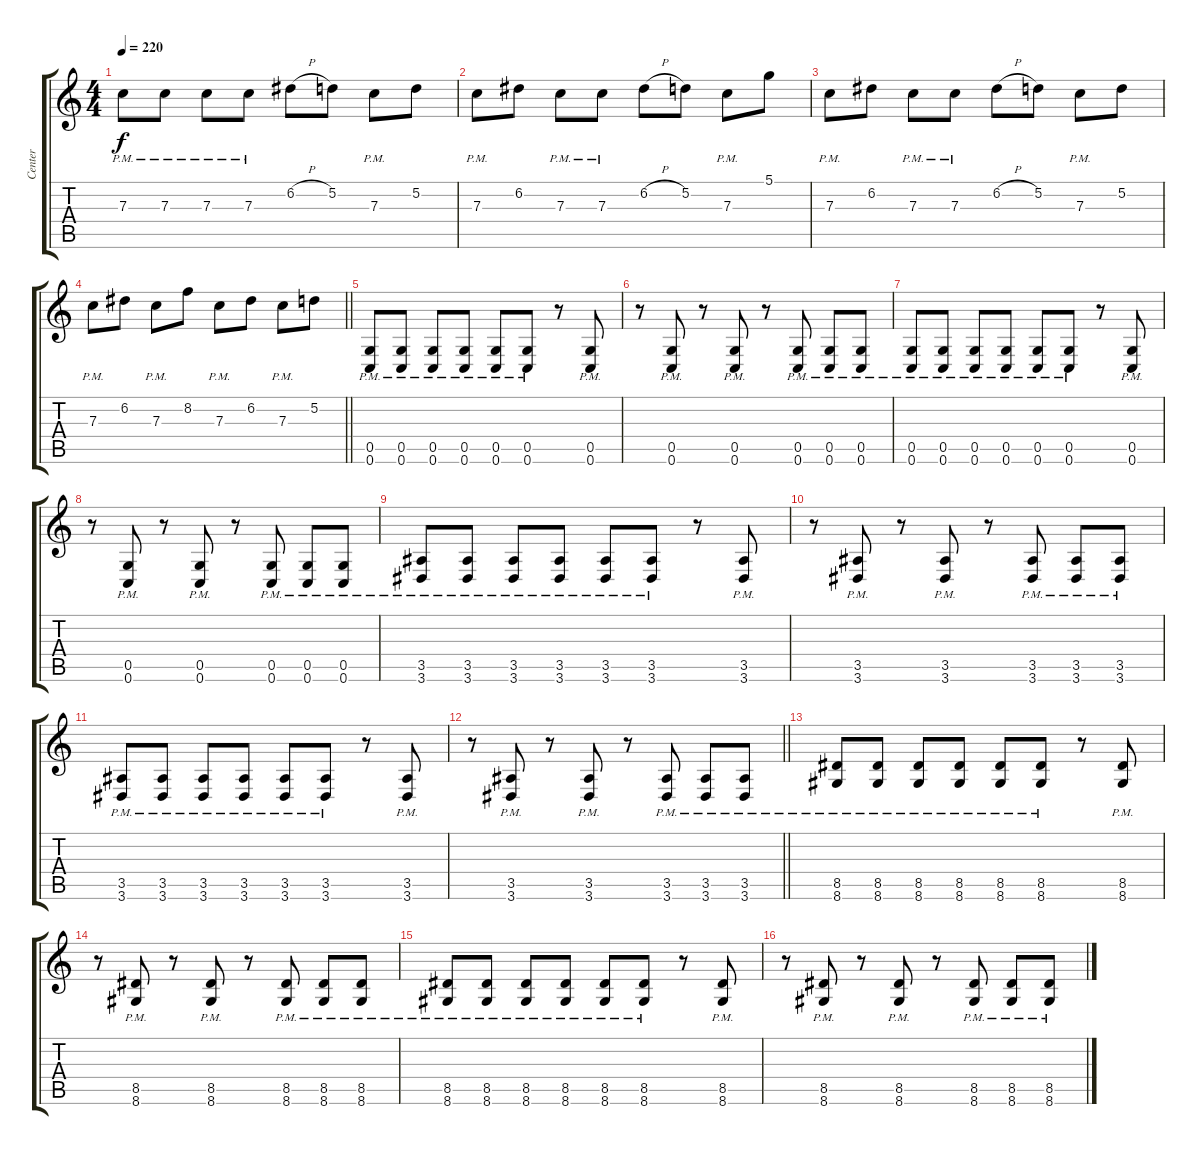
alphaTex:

\track ("Center" "Center") {instrument distortionguitar}
\staff {score tabs}
\tuning (D4 A3 F3 C3 G2 C2) {hide}
\ts (4 4)
\tempo 220
\clef g2
\ks c
7.3{pm}.8{dy f} 7.3{pm}.8 7.3{pm}.8 7.3{pm}.8 6.2{h}.8 5.2.8 7.3{pm}.8 5.2.8 |
7.3{pm}.8 6.2.8 7.3{pm}.8 7.3{pm}.8 6.2{h}.8 5.2.8 7.3{pm}.8 5.1.8 |
7.3{pm}.8 6.2.8 7.3{pm}.8 7.3{pm}.8 6.2{h}.8 5.2.8 7.3{pm}.8 5.2.8 |
\barLineRight lightlight
7.3{pm}.8 6.2.8 7.3{pm}.8 8.2.8 7.3{pm}.8 6.2.8 7.3{pm}.8 5.2.8 |
(0.5{pm} 0.6{pm}).8 (0.5{pm} 0.6{pm}).8 (0.5{pm} 0.6{pm}).8 (0.5{pm} 0.6{pm}).8 (0.5{pm} 0.6{pm}).8 (0.5{pm} 0.6{pm}).8 r.8 (0.5{pm} 0.6{pm}).8 |
r.8 (0.5{pm} 0.6{pm}).8 r.8 (0.5{pm} 0.6{pm}).8 r.8 (0.5{pm} 0.6{pm}).8 (0.5{pm} 0.6{pm}).8 (0.5{pm} 0.6{pm}).8 |
(0.5{pm} 0.6{pm}).8 (0.5{pm} 0.6{pm}).8 (0.5{pm} 0.6{pm}).8 (0.5{pm} 0.6{pm}).8 (0.5{pm} 0.6{pm}).8 (0.5{pm} 0.6{pm}).8 r.8 (0.5{pm} 0.6{pm}).8 |
r.8 (0.5{pm} 0.6{pm}).8 r.8 (0.5{pm} 0.6{pm}).8 r.8 (0.5{pm} 0.6{pm}).8 (0.5{pm} 0.6{pm}).8 (0.5{pm} 0.6{pm}).8 |
(3.5{pm} 3.6{pm}).8 (3.5{pm} 3.6{pm}).8 (3.5{pm} 3.6{pm}).8 (3.5{pm} 3.6{pm}).8 (3.5{pm} 3.6{pm}).8 (3.5{pm} 3.6{pm}).8 r.8 (3.5{pm} 3.6{pm}).8 |
r.8 (3.5{pm} 3.6{pm}).8 r.8 (3.5{pm} 3.6{pm}).8 r.8 (3.5{pm} 3.6{pm}).8 (3.5{pm} 3.6{pm}).8 (3.5{pm} 3.6{pm}).8 |
(3.5{pm} 3.6{pm}).8 (3.5{pm} 3.6{pm}).8 (3.5{pm} 3.6{pm}).8 (3.5{pm} 3.6{pm}).8 (3.5{pm} 3.6{pm}).8 (3.5{pm} 3.6{pm}).8 r.8 (3.5{pm} 3.6{pm}).8 |
\barLineRight lightlight
r.8 (3.5{pm} 3.6{pm}).8 r.8 (3.5{pm} 3.6{pm}).8 r.8 (3.5{pm} 3.6{pm}).8 (3.5{pm} 3.6{pm}).8 (3.5{pm} 3.6{pm}).8 |
(8.5{pm} 8.6{pm}).8 (8.5{pm} 8.6{pm}).8 (8.5{pm} 8.6{pm}).8 (8.5{pm} 8.6{pm}).8 (8.5{pm} 8.6{pm}).8 (8.5{pm} 8.6{pm}).8 r.8 (8.5{pm} 8.6{pm}).8 |
r.8 (8.5{pm} 8.6{pm}).8 r.8 (8.5{pm} 8.6{pm}).8 r.8 (8.5{pm} 8.6{pm}).8 (8.5{pm} 8.6{pm}).8 (8.5{pm} 8.6{pm}).8 |
(8.5{pm} 8.6{pm}).8 (8.5{pm} 8.6{pm}).8 (8.5{pm} 8.6{pm}).8 (8.5{pm} 8.6{pm}).8 (8.5{pm} 8.6{pm}).8 (8.5{pm} 8.6{pm}).8 r.8 (8.5{pm} 8.6{pm}).8 |
r.8 (8.5{pm} 8.6{pm}).8 r.8 (8.5{pm} 8.6{pm}).8 r.8 (8.5{pm} 8.6{pm}).8 (8.5{pm} 8.6{pm}).8 (8.5{pm} 8.6{pm}).8
